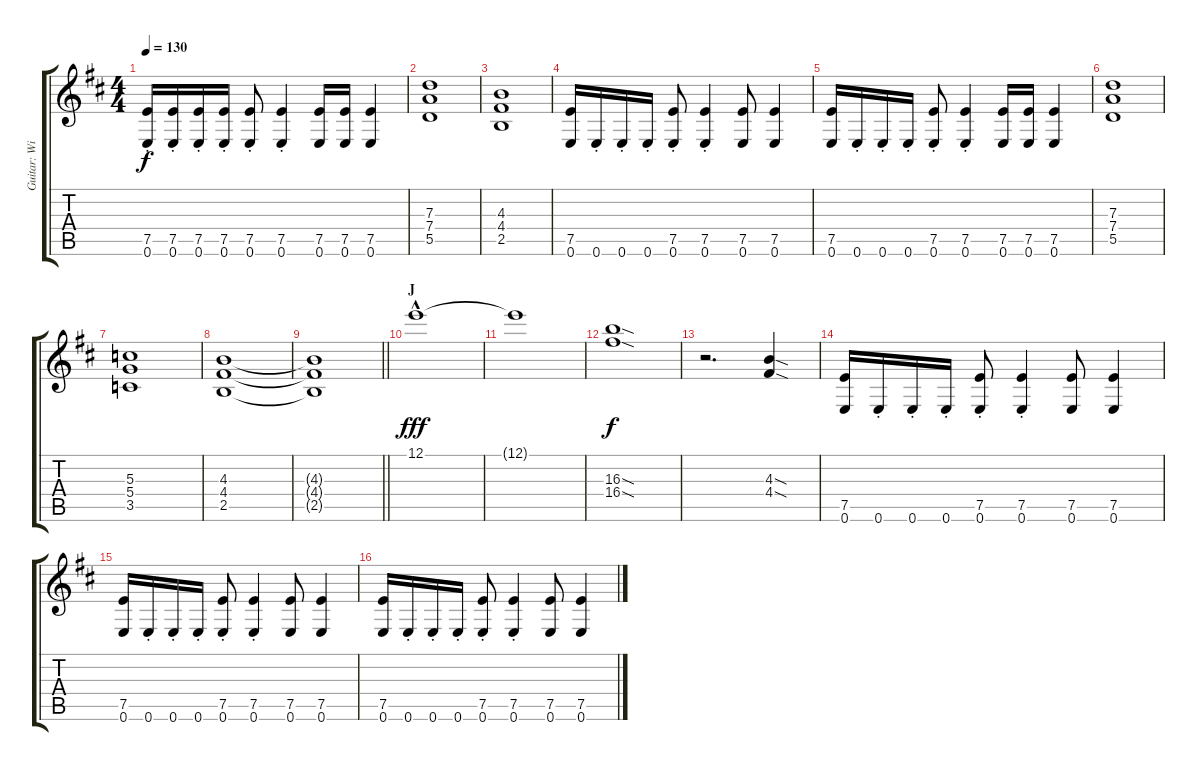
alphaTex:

\track ("Guitar: William" "Guitar: Wi") {instrument distortionguitar}
\staff {score tabs}
\tuning (E4 B3 G3 D3 A2 E2) {hide}
\ts (4 4)
\tempo 130
\clef g2
\ks d
(7.5 0.6{st}).16{dy f} (7.5{st} 0.6{st}).16 (7.5{st} 0.6{st}).16 (7.5{st} 0.6{st}).16 (7.5 0.6{st}).8 (7.5{st} 0.6{st}).4 (7.5 0.6).16 (7.5 0.6).16 (7.5 0.6).4 |
(7.3 7.4 5.5).1 |
(4.3 4.4 2.5).1 |
(7.5 0.6).16 0.6{st}.16 0.6{st}.16 0.6{st}.16 (7.5{st} 0.6{st}).8 (7.5{st} 0.6{st}).4 (7.5 0.6).8 (7.5 0.6).4 |
(7.5 0.6).16 0.6{st}.16 0.6{st}.16 0.6{st}.16 (7.5{st} 0.6{st}).8 (7.5{st} 0.6{st}).4 (7.5 0.6).16 (7.5 0.6).16 (7.5 0.6).4 |
(7.3 7.4 5.5).1 |
(5.3 5.4 3.5).1 |
(4.3 4.4 2.5).1 |
\barLineRight lightlight
(4.3{t} 4.4{t} 2.5{t}).1 |
\section ("" "J")
12.1{hac}.1{dy fff} |
12.1{t}.1 |
(16.3{sod} 16.4{sod}).1{dy f} |
r.2{d} (4.3{sod} 4.4{sod}).4 |
(7.5 0.6).16 0.6{st}.16 0.6{st}.16 0.6{st}.16 (7.5{st} 0.6{st}).8 (7.5{st} 0.6{st}).4 (7.5 0.6).8 (7.5 0.6).4 |
(7.5 0.6).16 0.6{st}.16 0.6{st}.16 0.6{st}.16 (7.5{st} 0.6{st}).8 (7.5{st} 0.6{st}).4 (7.5 0.6).8 (7.5 0.6).4 |
(7.5 0.6).16 0.6{st}.16 0.6{st}.16 0.6{st}.16 (7.5{st} 0.6{st}).8 (7.5{st} 0.6{st}).4 (7.5 0.6).8 (7.5 0.6).4
